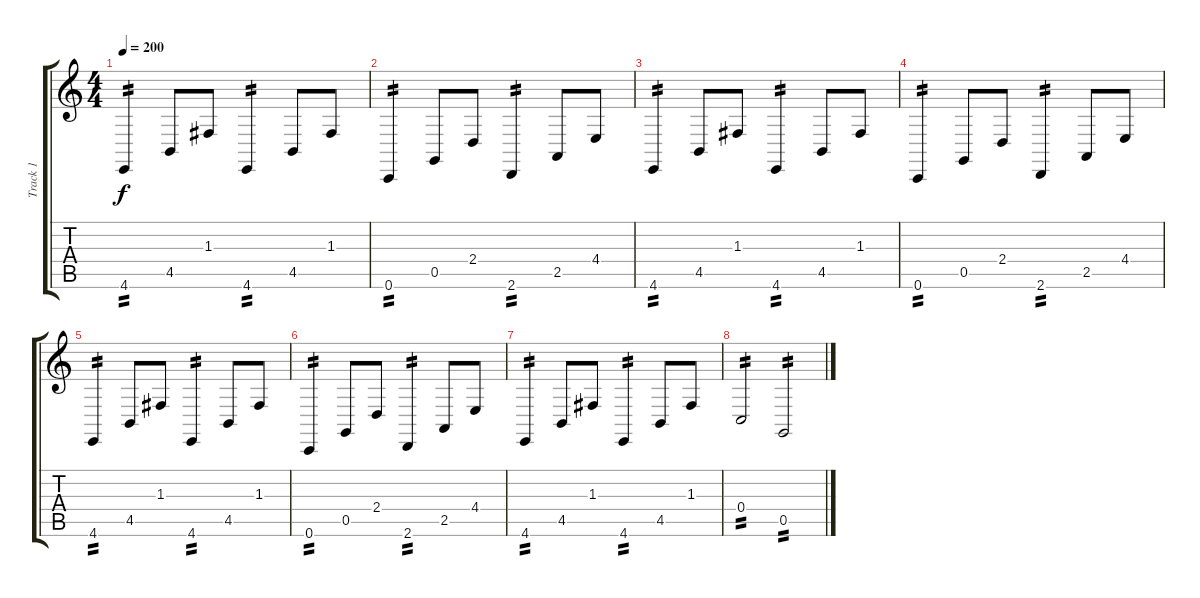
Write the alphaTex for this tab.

\track ("Track 1" "Track 1") {instrument lead8bassandlead}
\staff {score tabs}
\tuning (D4 A3 F3 C3 G2 C2) {hide}
\ts (4 4)
\tempo 200
\clef g2
\ks c
4.6.4{tp 2 dy f} 4.5.8 1.3.8 4.6.4{tp 2} 4.5.8 1.3.8 |
0.6.4{tp 2} 0.5.8 2.4.8 2.6.4{tp 2} 2.5.8 4.4.8 |
4.6.4{tp 2} 4.5.8 1.3.8 4.6.4{tp 2} 4.5.8 1.3.8 |
0.6.4{tp 2} 0.5.8 2.4.8 2.6.4{tp 2} 2.5.8 4.4.8 |
4.6.4{tp 2} 4.5.8 1.3.8 4.6.4{tp 2} 4.5.8 1.3.8 |
0.6.4{tp 2} 0.5.8 2.4.8 2.6.4{tp 2} 2.5.8 4.4.8 |
4.6.4{tp 2} 4.5.8 1.3.8 4.6.4{tp 2} 4.5.8 1.3.8 |
0.4.2{tp 2} 0.5.2{tp 2}
